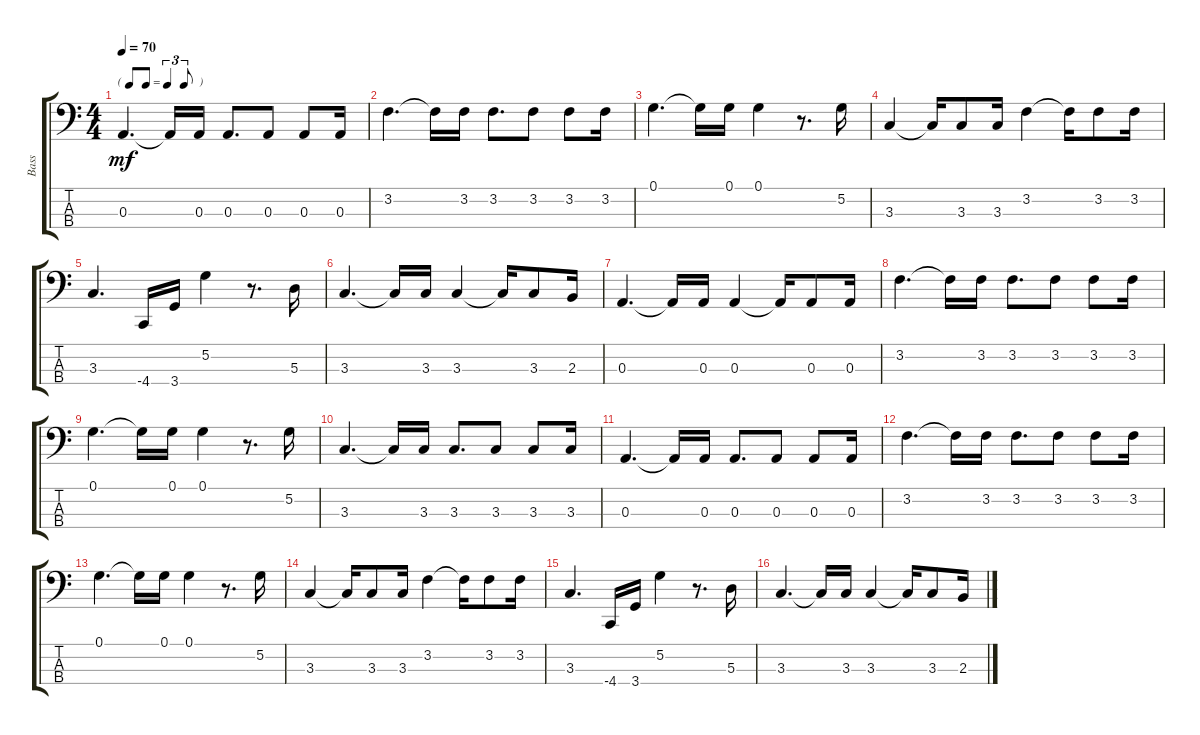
\track ("Bass" "Bass") {instrument fretlessbass}
\staff {score tabs}
\tuning (G2 D2 A1 E1) {hide}
\ts (4 4)
\tf triplet8th
\tempo 70
\clef f4
\ks c
0.3.4{d dy mf} 0.3{t}.16 0.3.16 0.3.8{d} 0.3.8 0.3.8 0.3.16 |
3.2.4{d} 3.2{t}.16 3.2.16 3.2.8{d} 3.2.8 3.2.8 3.2.16 |
0.1.4{d} 0.1{t}.16 0.1.16 0.1.4 r.8{d} 5.2.16 |
3.3.4 3.3{t}.16 3.3.8 3.3.16 3.2.4 3.2{t}.16 3.2.8 3.2.16 |
3.3.4{d} -4.4.16 3.4.16 5.2.4 r.8{d} 5.3.16 |
3.3.4{d} 3.3{t}.16 3.3.16 3.3.4 3.3{t}.16 3.3.8 2.3.16 |
0.3.4{d} 0.3{t}.16 0.3.16 0.3.4 0.3{t}.16 0.3.8 0.3.16 |
3.2.4{d} 3.2{t}.16 3.2.16 3.2.8{d} 3.2.8 3.2.8 3.2.16 |
0.1.4{d} 0.1{t}.16 0.1.16 0.1.4 r.8{d} 5.2.16 |
3.3.4{d} 3.3{t}.16 3.3.16 3.3.8{d} 3.3.8 3.3.8 3.3.16 |
0.3.4{d} 0.3{t}.16 0.3.16 0.3.8{d} 0.3.8 0.3.8 0.3.16 |
3.2.4{d} 3.2{t}.16 3.2.16 3.2.8{d} 3.2.8 3.2.8 3.2.16 |
0.1.4{d} 0.1{t}.16 0.1.16 0.1.4 r.8{d} 5.2.16 |
3.3.4 3.3{t}.16 3.3.8 3.3.16 3.2.4 3.2{t}.16 3.2.8 3.2.16 |
3.3.4{d} -4.4.16 3.4.16 5.2.4 r.8{d} 5.3.16 |
3.3.4{d} 3.3{t}.16 3.3.16 3.3.4 3.3{t}.16 3.3.8 2.3.16
